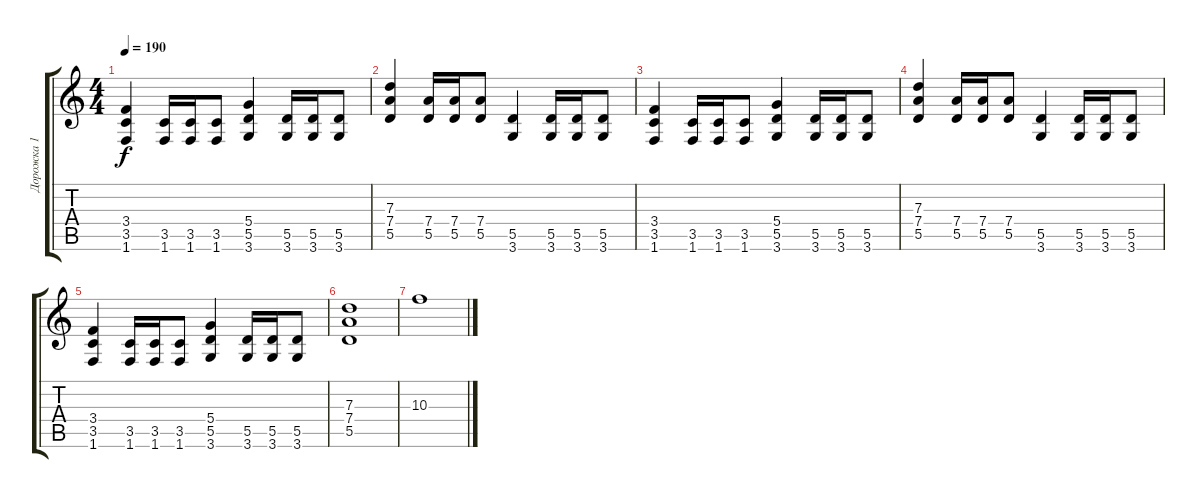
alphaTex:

\track ("Дорожка 1" "Дорожка 1") {instrument distortionguitar}
\staff {score tabs}
\tuning (E4 B3 G3 D3 A2 E2) {hide}
\ts (4 4)
\tempo 190
\clef g2
\ks c
(3.4 3.5 1.6).4{dy f} (3.5 1.6).16 (3.5 1.6).16 (3.5 1.6).8 (5.4 5.5 3.6).4 (5.5 3.6).16 (5.5 3.6).16 (5.5 3.6).8 |
(7.3 7.4 5.5).4 (7.4 5.5).16 (7.4 5.5).16 (7.4 5.5).8 (5.5 3.6).4 (5.5 3.6).16 (5.5 3.6).16 (5.5 3.6).8 |
(3.4 3.5 1.6).4 (3.5 1.6).16 (3.5 1.6).16 (3.5 1.6).8 (5.4 5.5 3.6).4 (5.5 3.6).16 (5.5 3.6).16 (5.5 3.6).8 |
(7.3 7.4 5.5).4 (7.4 5.5).16 (7.4 5.5).16 (7.4 5.5).8 (5.5 3.6).4 (5.5 3.6).16 (5.5 3.6).16 (5.5 3.6).8 |
(3.4 3.5 1.6).4 (3.5 1.6).16 (3.5 1.6).16 (3.5 1.6).8 (5.4 5.5 3.6).4 (5.5 3.6).16 (5.5 3.6).16 (5.5 3.6).8 |
(7.3 7.4 5.5).1 |
10.3.1
